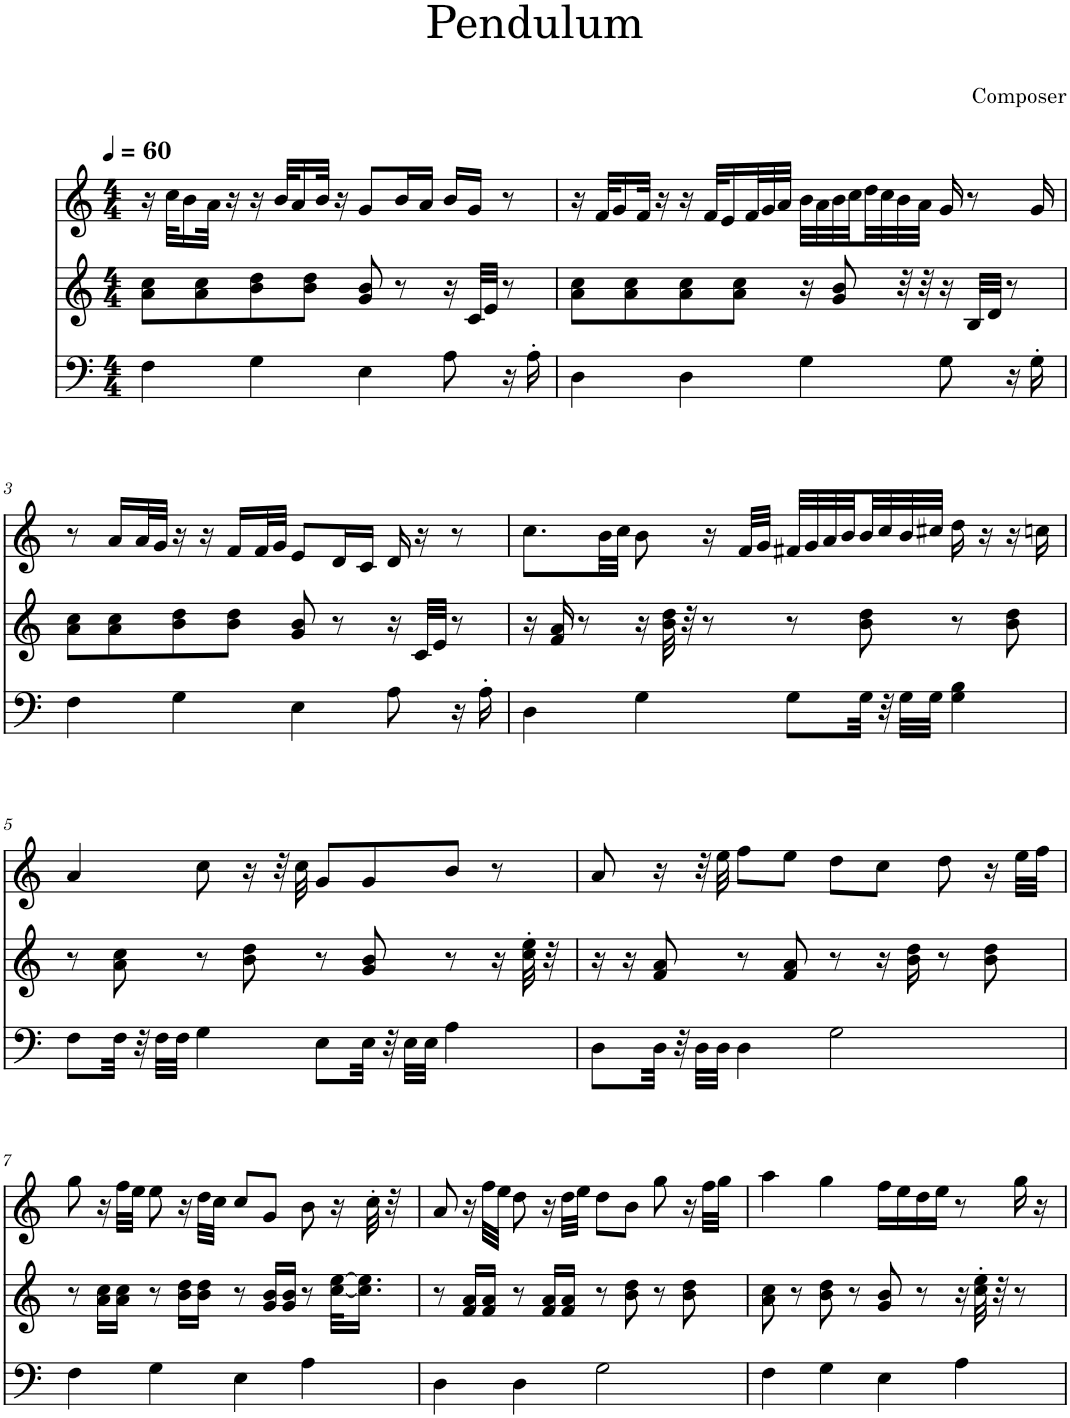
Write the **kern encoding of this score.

**kern	**kern	**kern
*part1	*part1	*part1
*staff3	*staff2	*staff1
*I"Piano	*	*
*I'Pno.	*	*
*clefF4	*clefG2	*clefG2
*k[]	*k[]	*k[]
*M4/4	*M4/4	*M4/4
*MM60	*MM60	*MM60
=1	=1	=1
4F\	8a\ 8cc\L	16r
.	.	32cc\KLL
.	.	16b\
.	8a\ 8cc\	.
.	.	32a\JJk
.	.	16r
4G\	8b\ 8dd\	16r
.	.	32b/KLL
.	.	16a/
.	8b\ 8dd\J	.
.	.	32b/JJk
.	.	16r
4E\	8g/ 8b/	8g/L
.	8r	16b/L
.	.	16a/JJ
8A\	16r	16b/LL
.	32c/LLL	16g/JJ
.	32e/JJJ	.
16r	8r	8r
16A'\	.	.
=2	=2	=2
4D\	8a\ 8cc\L	16r
.	.	32f/KLL
.	.	16g/
.	8a\ 8cc\	.
.	.	32f/JJk
.	.	16r
4D\	8a\ 8cc\	16r
.	.	32f/KLL
.	.	16e/
.	8a\ 8cc\J	.
.	.	32f/L
.	.	32g/
.	.	32a/JJJ
4G\	16r	32b\LLL
.	.	32a\
.	8g/ 8b/	32b\
.	.	32cc\
.	.	32dd\
.	.	32cc\
.	32r	32b\
.	32r	32a\JJJ
8G\	16r	16g/
.	32B/LLL	8r
.	32d/JJJ	.
16r	8r	.
16G'\	.	16g/
!!LO:LB:g=z
=3	=3	=3
4F\	8a\ 8cc\L	8r
.	8a\ 8cc\	16a/LL
.	.	32a/L
.	.	32g/JJJ
4G\	8b\ 8dd\	16r
.	.	16r
.	8b\ 8dd\J	16f/LL
.	.	32f/L
.	.	32g/JJJ
4E\	8g/ 8b/	8e/L
.	8r	16d/L
.	.	16c/JJ
8A\	16r	16d/
.	32c/LLL	16r
.	32e/JJJ	.
16r	8r	8r
16A'\	.	.
=4	=4	=4
4D\	16r	8.cc\L
.	16f/ 16a/	.
.	8r	.
.	.	32b\LL
.	.	32cc\JJJ
4G\	16r	8b\
.	32b\ 32dd\	.
.	32r	.
.	8r	16r
.	.	32f/LLL
.	.	32g/JJJ
8G\L	8r	32f#X/LLL
.	.	32g/
.	.	32a/
.	.	32b/
32G\Jkk	8b\ 8dd\	32b/
32r	.	32cc/
32G\LLL	.	32b/
32G\JJJ	.	32cc#X/JJJ
4G\ 4B\	8r	16dd\
.	.	16r
.	8b\ 8dd\	16r
.	.	16ccn\
!!LO:LB:g=z
=5	=5	=5
8F\L	8r	4a/
32F\Jkk	8a\ 8cc\	.
32r	.	.
32F\LLL	.	.
32F\JJJ	.	.
4G\	8r	8cc\
.	8b\ 8dd\	16r
.	.	32r
.	.	32cc\
8E\L	8r	8g/L
32E\Jkk	8g/ 8b/	8g/
32r	.	.
32E\LLL	.	.
32E\JJJ	.	.
4A\	8r	8b/J
.	16r	8r
.	32cc\' 32ee\'	.
.	32r	.
=6	=6	=6
8D\L	16r	8a/
.	16r	.
32D\Jkk	8f/ 8a/	16r
32r	.	.
32D\LLL	.	32r
32D\JJJ	.	32ee\
4D\	8r	8ff\L
.	8f/ 8a/	8ee\J
2G\	8r	8dd\L
.	16r	8cc\J
.	16b\ 16dd\	.
.	8r	8dd\
.	8b\ 8dd\	16r
.	.	32ee\LLL
.	.	32ff\JJJ
!!LO:LB:g=z
=7	=7	=7
4F\	8r	8gg\
.	16a\ 16cc\LL	16r
.	16a\ 16cc\JJ	32ff\LLL
.	.	32ee\JJJ
4G\	8r	8ee\
.	16b\ 16dd\LL	16r
.	16b\ 16dd\JJ	32dd\LLL
.	.	32cc\JJJ
4E\	8r	8cc/L
.	16g/ 16b/LL	8g/J
.	16g/ 16b/JJ	.
4A\	8r	8b\
.	[32cc\ [32ee\KLL	16r
.	16.cc\] 16.ee\]JJ	.
.	.	32cc'\
.	.	32r
=8	=8	=8
4D\	8r	8a/
.	16f/ 16a/LL	16r
.	16f/ 16a/JJ	32ff\LLL
.	.	32ee\JJJ
4D\	8r	8dd\
.	16f/ 16a/LL	16r
.	16f/ 16a/JJ	32dd\LLL
.	.	32ee\JJJ
2G\	8r	8dd\L
.	8b\ 8dd\	8b\J
.	8r	8gg\
.	8b\ 8dd\	16r
.	.	32ff\LLL
.	.	32gg\JJJ
=9	=9	=9
4F\	8a\ 8cc\	4aa\
.	8r	.
4G\	8b\ 8dd\	4gg\
.	8r	.
4E\	8g/ 8b/	16ff\LL
.	.	16ee\
.	8r	16dd\
.	.	16ee\JJ
4A\	16r	8r
.	32cc\' 32ee\'	.
.	32r	.
.	8r	16gg\
.	.	16r
=	=	=
*-	*-	*-
